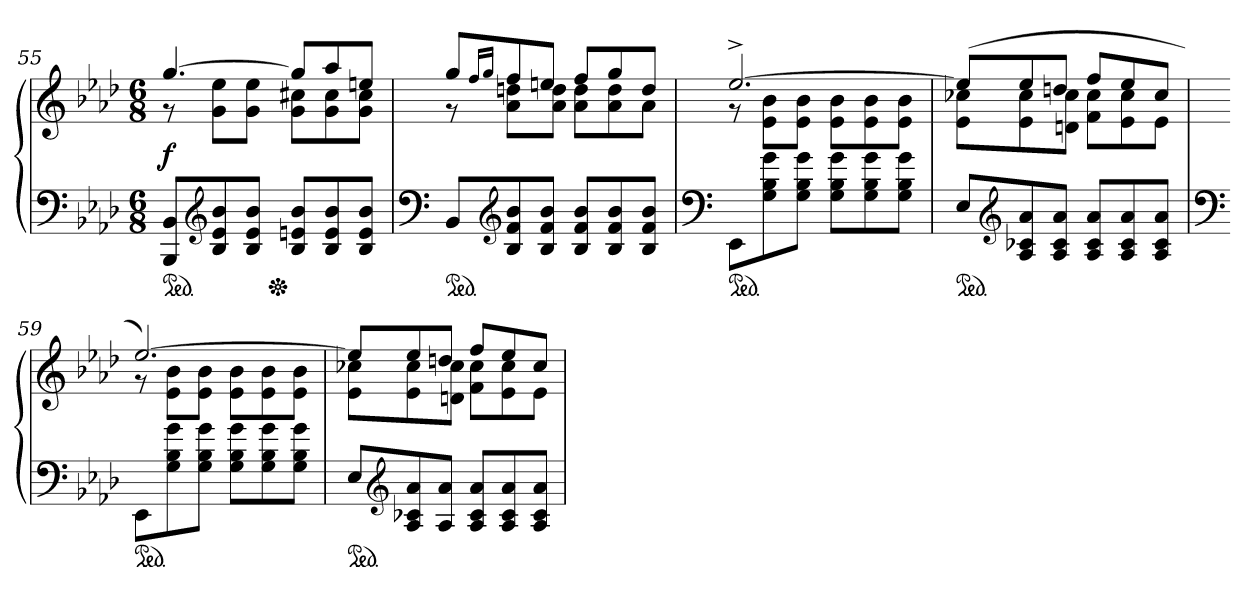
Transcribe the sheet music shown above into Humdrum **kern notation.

**kern	**kern	**dynam
*part1	*part1	*part1
*staff2	*staff1	*staff1/2
*clefF4	*clefG2	*
*k[b-e-a-d-]	*k[b-e-a-d-]	*
*A-:	*A-:	*
*M6/8	*M6/8	*
=55	=55	=55
*	*^	*
*ped	*	*	*
*	*	*^	*
8BBB- 8BB-L	[4.gg	8rg	4ryy	f
*clefG2	*	*	*	*
8B- 8e- 8b-	.	8g 8ee-L	.	.
8B- 8e- 8b-J	.	8g 8ee-J	16ryy	.
*Xped	*	*	*	*
.	.	.	4..ryy	.
8B- 8en 8b-L	8ggL]	8g 8cc#XL	.	.
8B- 8e 8b-	8aa-	8g 8cc#	.	.
8B- 8e 8b-J	8eenJ	8g 8cc#J	.	.
*	*v	*v	*v	*
=56	=56	=56
*clefF4	*	*
*	*^	*
*ped	*	*	*
8BB-L	8ggL	8rg	.
*clefG2	*	*	*
.	16qqff/LL	.	.
.	16qqgg/JJ	.	.
8B- 8f 8b-	8ff	8a- 8ddnL	.
8B- 8f 8b-J	8eenJ	8a- 8ddJ	.
8B- 8f 8b-L	8ffL	8a- 8ddL	.
8B- 8f 8b-	8gg	8a- 8dd	.
8B- 8f 8b-J	8ddJ	8a-J	.
=57	=57	=57	=57
*clefF4	*	*	*
!LO:TX:a:color=crimson:t=⚠	!	!	!
*ped	*	*	*
8EE-/L	[2.ee-^	8rg	.
8G\ 8B-\ 8g\	.	8e- 8b-L	.
8G\ 8B-\ 8g\J	.	8e- 8b-J	.
8G 8B- 8gL	.	8e- 8b-L	.
8G 8B- 8g	.	8e- 8b-	.
8G 8B- 8gJ	.	8e- 8b-J	.
=58	=58	=58	=58
*ped	*	*	*
8E-L	(>8ee-L]	8e- 8cc-XL	.
*clefG2	*	*	*
8A- 8c-X 8a-	8ee-	8e- 8cc-	.
8A- 8c- 8a-J	8ddnJ	8dn 8cc-J	.
8A- 8c- 8a-L	8ffL	8f 8cc-L	.
8A- 8c- 8a-	8ee-	8e- 8cc-	.
8A- 8c- 8a-J	8cc-J	8e-J	.
=59	=59	=59	=59
*clefF4	*	*	*
!LO:TX:a:color=crimson:t=⚠	!	!	!
*ped	*	*	*
8EE-/L	[2.ee-)	8rg	.
8G\ 8B-\ 8g\	.	8e- 8b-L	.
8G\ 8B-\ 8g\J	.	8e- 8b-J	.
8G 8B- 8gL	.	8e- 8b-L	.
8G 8B- 8g	.	8e- 8b-	.
8G 8B- 8gJ	.	8e- 8b-J	.
=60	=60	=60	=60
*ped	*	*	*
8E-L	8ee-L]	8e- 8cc-XL	.
*clefG2	*	*	*
8A- 8c-X 8a-	8ee-	8e- 8cc-	.
8A- 8a-J	8ddnJ	8dn 8cc-J	.
8A- 8c- 8a-L	8ffL	8f 8cc-L	.
8A- 8c- 8a-	8ee-	8e- 8cc-	.
8A- 8c- 8a-J	8cc-J	8e-J	.
*	*v	*v	*
=	=	=
*-	*-	*-
